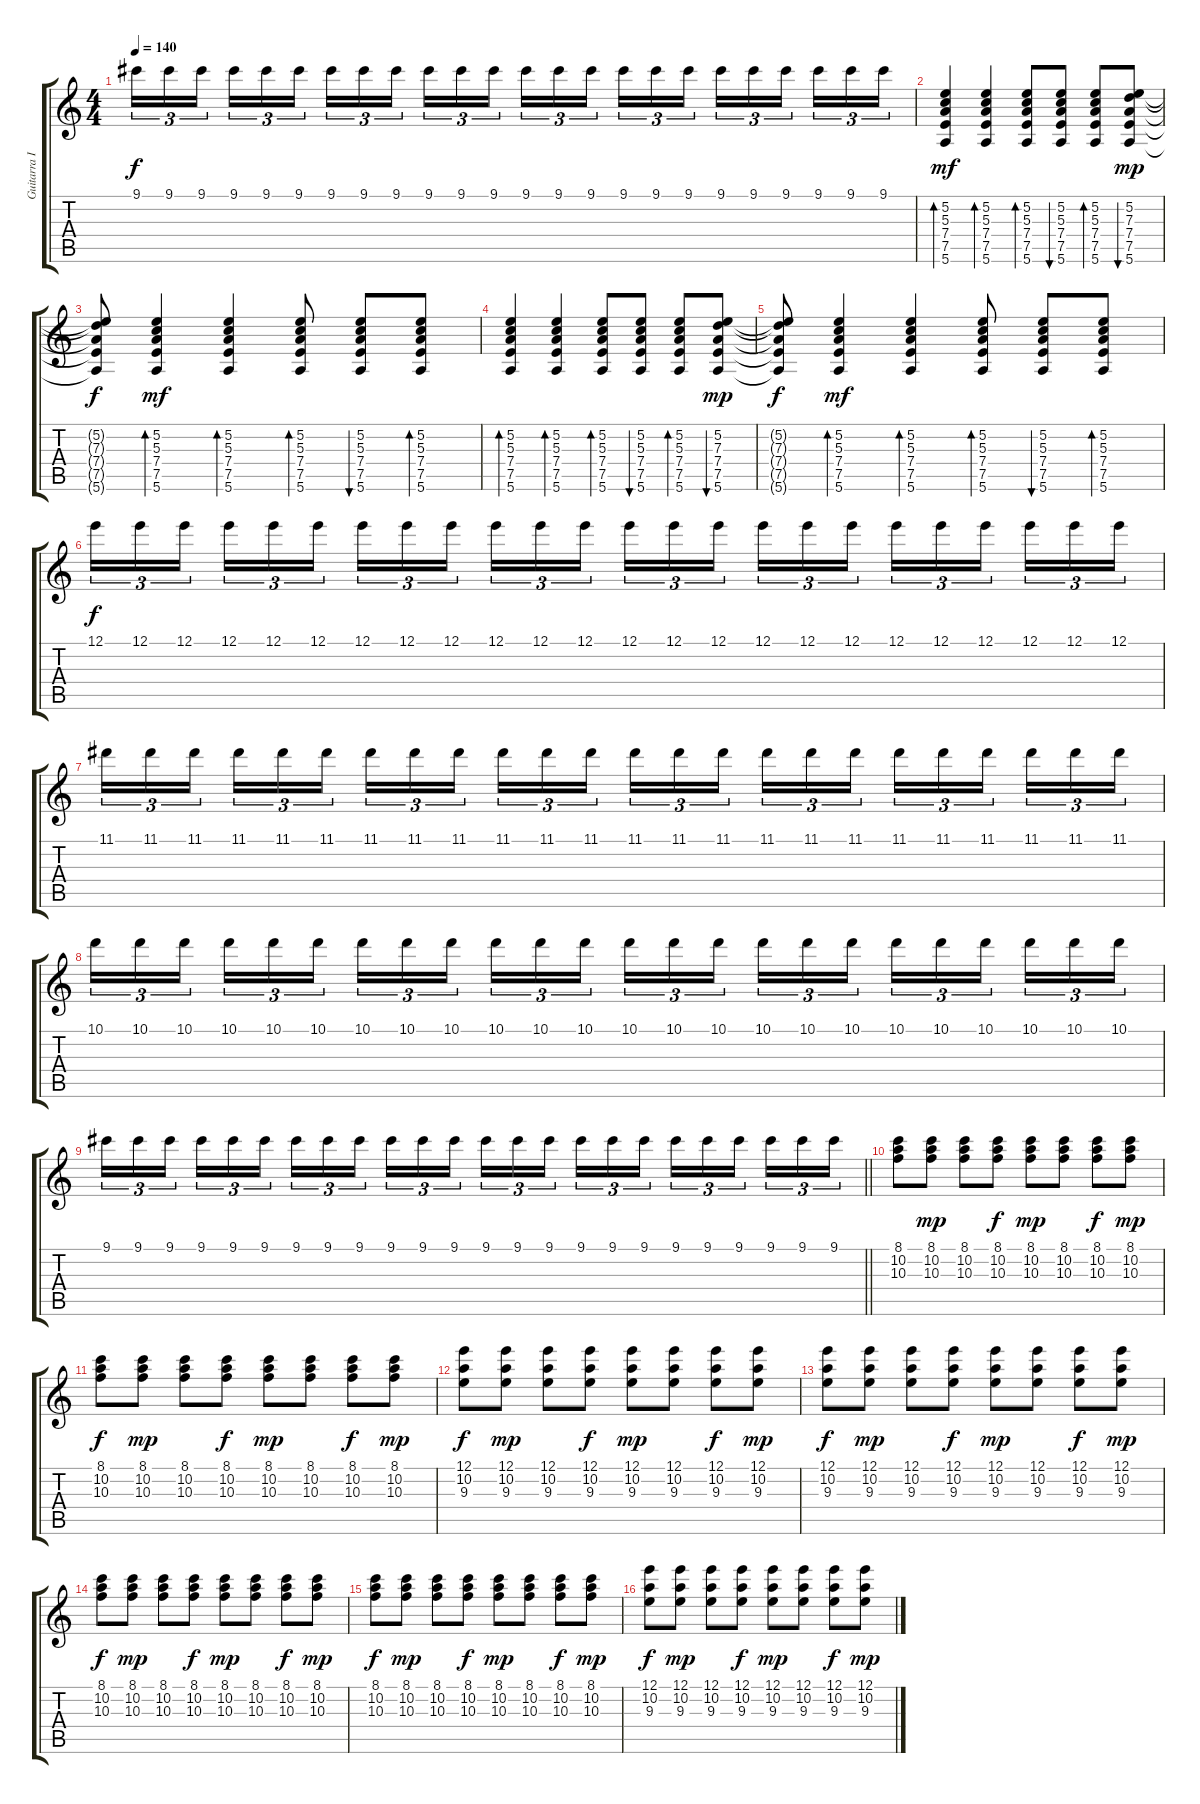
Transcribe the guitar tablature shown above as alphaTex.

\track ("Guitarra I" "Guitarra I") {instrument acousticguitarsteel}
\staff {score tabs}
\tuning (E4 B3 G3 D3 A2 E2) {hide}
\ts (4 4)
\tempo 140
\clef g2
\ks c
9.1.16{tu (3 2) dy f} 9.1.16{tu (3 2)} 9.1.16{tu (3 2) beam splitsecondary} 9.1.16{tu (3 2)} 9.1.16{tu (3 2)} 9.1.16{tu (3 2)} 9.1.16{tu (3 2)} 9.1.16{tu (3 2)} 9.1.16{tu (3 2) beam splitsecondary} 9.1.16{tu (3 2)} 9.1.16{tu (3 2)} 9.1.16{tu (3 2)} 9.1.16{tu (3 2)} 9.1.16{tu (3 2)} 9.1.16{tu (3 2) beam splitsecondary} 9.1.16{tu (3 2)} 9.1.16{tu (3 2)} 9.1.16{tu (3 2)} 9.1.16{tu (3 2)} 9.1.16{tu (3 2)} 9.1.16{tu (3 2) beam splitsecondary} 9.1.16{tu (3 2)} 9.1.16{tu (3 2)} 9.1.16{tu (3 2)} |
(5.2 5.3 7.4 7.5 5.6).4{bd 30 dy mf} (5.2 5.3 7.4 7.5 5.6).4{bd 30} (5.2 5.3 7.4 7.5 5.6).8{bd 30} (5.2 5.3 7.4 7.5 5.6).8{bu 30} (5.2 5.3 7.4 7.5 5.6).8{bd 30} (5.2 7.3 7.4 7.5 5.6).8{bu 30 dy mp} |
(5.2{t} 7.3{t} 7.4{t} 7.5{t} 5.6{t}).8{dy f} (5.2 5.3 7.4 7.5 5.6).4{bd 30 dy mf} (5.2 5.3 7.4 7.5 5.6).4{bd 30} (5.2 5.3 7.4 7.5 5.6).8{bd 30} (5.2 5.3 7.4 7.5 5.6).8{bu 30} (5.2 5.3 7.4 7.5 5.6).8{bd 30} |
(5.2 5.3 7.4 7.5 5.6).4{bd 30} (5.2 5.3 7.4 7.5 5.6).4{bd 30} (5.2 5.3 7.4 7.5 5.6).8{bd 30} (5.2 5.3 7.4 7.5 5.6).8{bu 30} (5.2 5.3 7.4 7.5 5.6).8{bd 30} (5.2 7.3 7.4 7.5 5.6).8{bu 30 dy mp} |
(5.2{t} 7.3{t} 7.4{t} 7.5{t} 5.6{t}).8{dy f} (5.2 5.3 7.4 7.5 5.6).4{bd 30 dy mf} (5.2 5.3 7.4 7.5 5.6).4{bd 30} (5.2 5.3 7.4 7.5 5.6).8{bd 30} (5.2 5.3 7.4 7.5 5.6).8{bu 30} (5.2 5.3 7.4 7.5 5.6).8{bd 30} |
12.1.16{tu (3 2) dy f} 12.1.16{tu (3 2)} 12.1.16{tu (3 2) beam splitsecondary} 12.1.16{tu (3 2)} 12.1.16{tu (3 2)} 12.1.16{tu (3 2)} 12.1.16{tu (3 2)} 12.1.16{tu (3 2)} 12.1.16{tu (3 2) beam splitsecondary} 12.1.16{tu (3 2)} 12.1.16{tu (3 2)} 12.1.16{tu (3 2)} 12.1.16{tu (3 2)} 12.1.16{tu (3 2)} 12.1.16{tu (3 2) beam splitsecondary} 12.1.16{tu (3 2)} 12.1.16{tu (3 2)} 12.1.16{tu (3 2)} 12.1.16{tu (3 2)} 12.1.16{tu (3 2)} 12.1.16{tu (3 2) beam splitsecondary} 12.1.16{tu (3 2)} 12.1.16{tu (3 2)} 12.1.16{tu (3 2)} |
11.1.16{tu (3 2)} 11.1.16{tu (3 2)} 11.1.16{tu (3 2) beam splitsecondary} 11.1.16{tu (3 2)} 11.1.16{tu (3 2)} 11.1.16{tu (3 2)} 11.1.16{tu (3 2)} 11.1.16{tu (3 2)} 11.1.16{tu (3 2) beam splitsecondary} 11.1.16{tu (3 2)} 11.1.16{tu (3 2)} 11.1.16{tu (3 2)} 11.1.16{tu (3 2)} 11.1.16{tu (3 2)} 11.1.16{tu (3 2) beam splitsecondary} 11.1.16{tu (3 2)} 11.1.16{tu (3 2)} 11.1.16{tu (3 2)} 11.1.16{tu (3 2)} 11.1.16{tu (3 2)} 11.1.16{tu (3 2) beam splitsecondary} 11.1.16{tu (3 2)} 11.1.16{tu (3 2)} 11.1.16{tu (3 2)} |
10.1.16{tu (3 2)} 10.1.16{tu (3 2)} 10.1.16{tu (3 2) beam splitsecondary} 10.1.16{tu (3 2)} 10.1.16{tu (3 2)} 10.1.16{tu (3 2)} 10.1.16{tu (3 2)} 10.1.16{tu (3 2)} 10.1.16{tu (3 2) beam splitsecondary} 10.1.16{tu (3 2)} 10.1.16{tu (3 2)} 10.1.16{tu (3 2)} 10.1.16{tu (3 2)} 10.1.16{tu (3 2)} 10.1.16{tu (3 2) beam splitsecondary} 10.1.16{tu (3 2)} 10.1.16{tu (3 2)} 10.1.16{tu (3 2)} 10.1.16{tu (3 2)} 10.1.16{tu (3 2)} 10.1.16{tu (3 2) beam splitsecondary} 10.1.16{tu (3 2)} 10.1.16{tu (3 2)} 10.1.16{tu (3 2)} |
\barLineRight lightlight
9.1.16{tu (3 2)} 9.1.16{tu (3 2)} 9.1.16{tu (3 2) beam splitsecondary} 9.1.16{tu (3 2)} 9.1.16{tu (3 2)} 9.1.16{tu (3 2)} 9.1.16{tu (3 2)} 9.1.16{tu (3 2)} 9.1.16{tu (3 2) beam splitsecondary} 9.1.16{tu (3 2)} 9.1.16{tu (3 2)} 9.1.16{tu (3 2)} 9.1.16{tu (3 2)} 9.1.16{tu (3 2)} 9.1.16{tu (3 2) beam splitsecondary} 9.1.16{tu (3 2)} 9.1.16{tu (3 2)} 9.1.16{tu (3 2)} 9.1.16{tu (3 2)} 9.1.16{tu (3 2)} 9.1.16{tu (3 2) beam splitsecondary} 9.1.16{tu (3 2)} 9.1.16{tu (3 2)} 9.1.16{tu (3 2)} |
(8.1 10.2 10.3).8 (8.1 10.2 10.3).8{dy mp} (8.1 10.2 10.3).8 (8.1 10.2 10.3).8{dy f} (8.1 10.2 10.3).8{dy mp} (8.1 10.2 10.3).8 (8.1 10.2 10.3).8{dy f} (8.1 10.2 10.3).8{dy mp} |
(8.1 10.2 10.3).8{dy f} (8.1 10.2 10.3).8{dy mp} (8.1 10.2 10.3).8 (8.1 10.2 10.3).8{dy f} (8.1 10.2 10.3).8{dy mp} (8.1 10.2 10.3).8 (8.1 10.2 10.3).8{dy f} (8.1 10.2 10.3).8{dy mp} |
(12.1 10.2 9.3).8{dy f} (12.1 10.2 9.3).8{dy mp} (12.1 10.2 9.3).8 (12.1 10.2 9.3).8{dy f} (12.1 10.2 9.3).8{dy mp} (12.1 10.2 9.3).8 (12.1 10.2 9.3).8{dy f} (12.1 10.2 9.3).8{dy mp} |
(12.1 10.2 9.3).8{dy f} (12.1 10.2 9.3).8{dy mp} (12.1 10.2 9.3).8 (12.1 10.2 9.3).8{dy f} (12.1 10.2 9.3).8{dy mp} (12.1 10.2 9.3).8 (12.1 10.2 9.3).8{dy f} (12.1 10.2 9.3).8{dy mp} |
(8.1 10.2 10.3).8{dy f} (8.1 10.2 10.3).8{dy mp} (8.1 10.2 10.3).8 (8.1 10.2 10.3).8{dy f} (8.1 10.2 10.3).8{dy mp} (8.1 10.2 10.3).8 (8.1 10.2 10.3).8{dy f} (8.1 10.2 10.3).8{dy mp} |
(8.1 10.2 10.3).8{dy f} (8.1 10.2 10.3).8{dy mp} (8.1 10.2 10.3).8 (8.1 10.2 10.3).8{dy f} (8.1 10.2 10.3).8{dy mp} (8.1 10.2 10.3).8 (8.1 10.2 10.3).8{dy f} (8.1 10.2 10.3).8{dy mp} |
(12.1 10.2 9.3).8{dy f} (12.1 10.2 9.3).8{dy mp} (12.1 10.2 9.3).8 (12.1 10.2 9.3).8{dy f} (12.1 10.2 9.3).8{dy mp} (12.1 10.2 9.3).8 (12.1 10.2 9.3).8{dy f} (12.1 10.2 9.3).8{dy mp}
